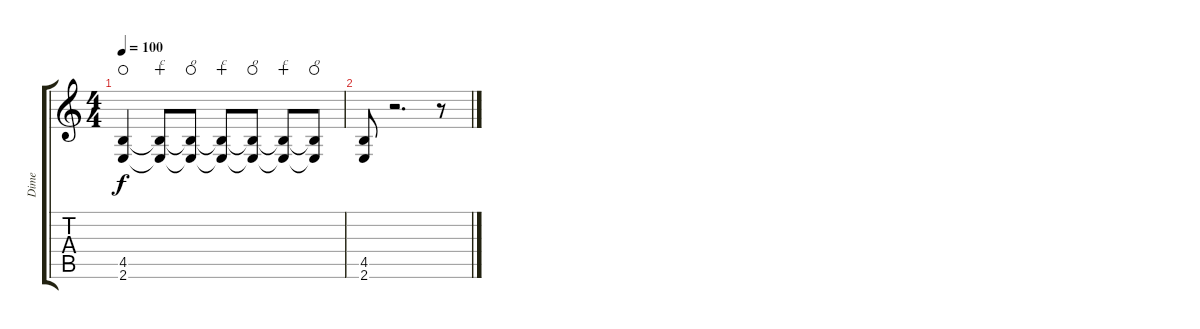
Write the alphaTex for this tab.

\track ("Dime" "Dime") {instrument overdrivenguitar}
\staff {score tabs}
\tuning (D4 A3 F3 C3 G2 D2) {hide}
\ts (4 4)
\tempo 100
\clef g2
\ks c
(4.5 2.6).4{dy f waho} (4.5{t} 2.6{t}).8{txt "c" wahc} (4.5{t} 2.6{t}).8{txt "o" waho} (4.5{t} 2.6{t}).8{txt "c" wahc} (4.5{t} 2.6{t}).8{txt "o" waho} (4.5{t} 2.6{t}).8{txt "c" wahc} (4.5{t} 2.6{t}).8{txt "o" waho} |
(4.5 2.6).8 r.2{d} r.8
